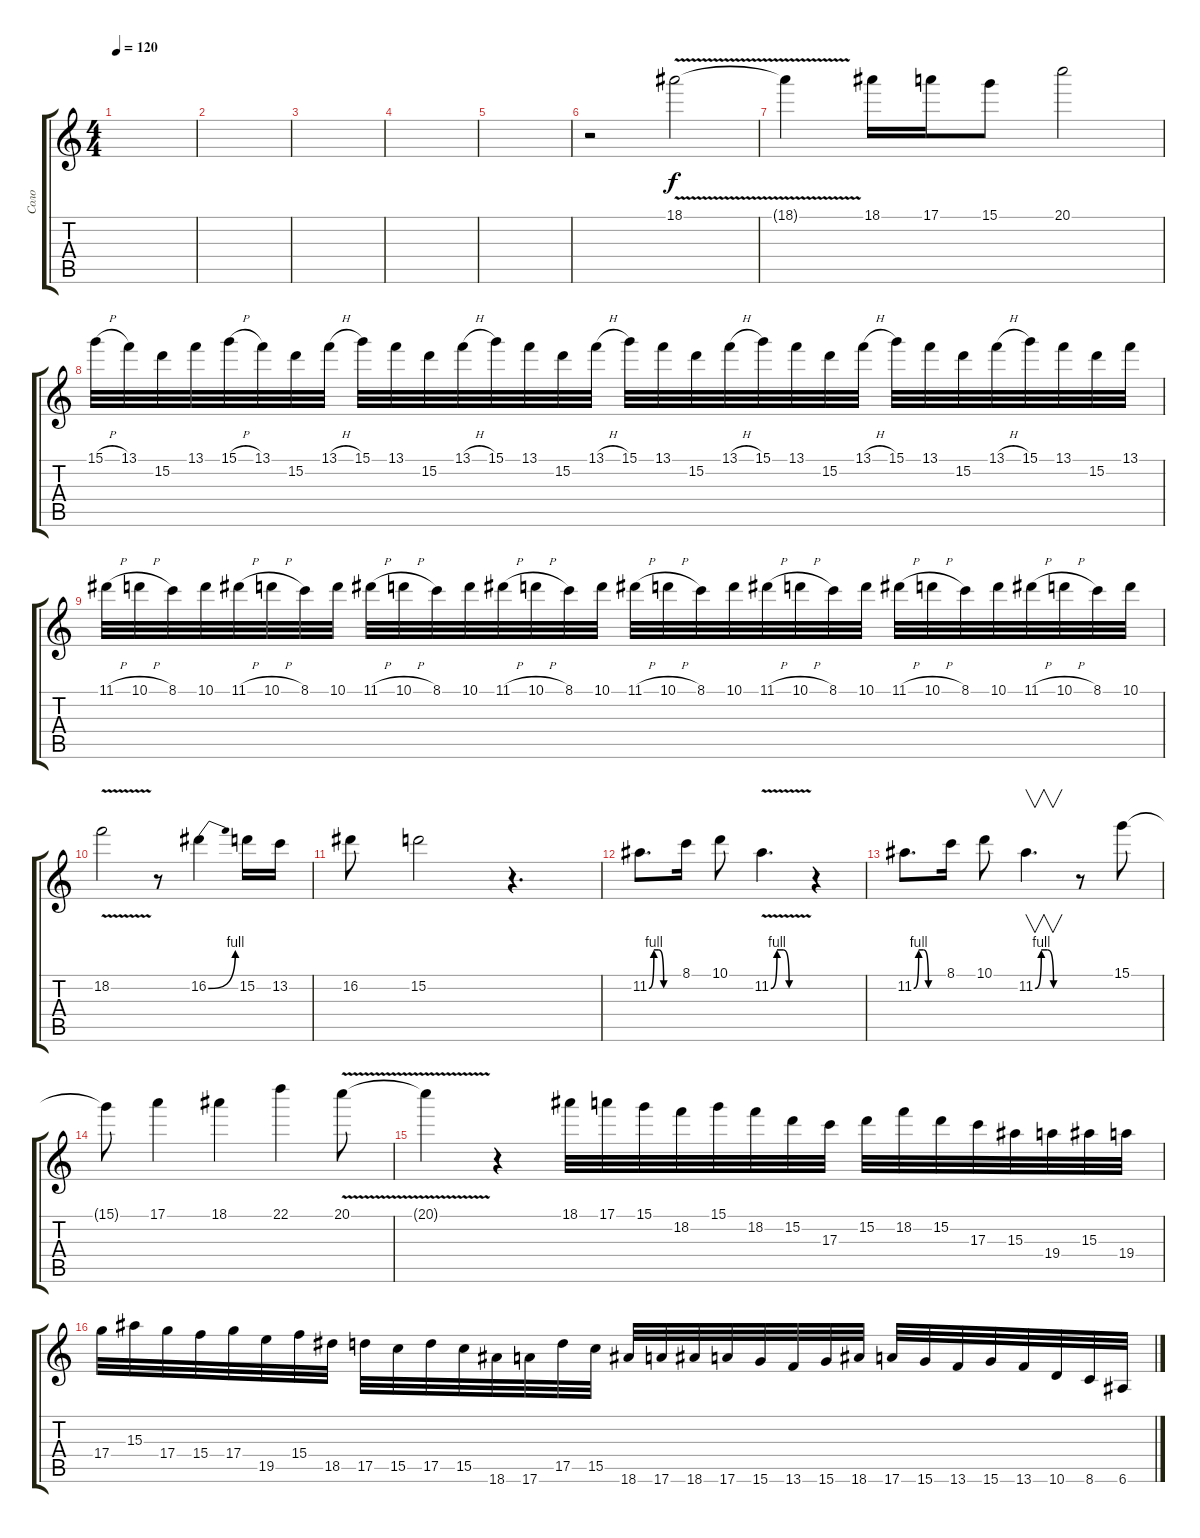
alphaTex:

\track ("Соло" "Соло") {instrument overdrivenguitar}
\staff {score tabs}
\tuning (E4 B3 G3 D3 A2 E2) {hide}
\ts (4 4)
\tempo 120
\clef g2
\ks c
|
|
|
|
|
r.2 18.1{v}.2 |
18.1{t}.4 18.1.16 17.1.16 15.1.8 20.1.2 |
15.1{h}.32 13.1.32 15.2.32 13.1.32 15.1{h}.32 13.1.32 15.2.32 13.1{h}.32 15.1.32 13.1.32 15.2.32 13.1{h}.32 15.1.32 13.1.32 15.2.32 13.1{h}.32 15.1.32 13.1.32 15.2.32 13.1{h}.32 15.1.32 13.1.32 15.2.32 13.1{h}.32 15.1.32 13.1.32 15.2.32 13.1{h}.32 15.1.32 13.1.32 15.2.32 13.1.32 |
11.1{h}.32 10.1{h}.32 8.1.32 10.1.32 11.1{h}.32 10.1{h}.32 8.1.32 10.1.32 11.1{h}.32 10.1{h}.32 8.1.32 10.1.32 11.1{h}.32 10.1{h}.32 8.1.32 10.1.32 11.1{h}.32 10.1{h}.32 8.1.32 10.1.32 11.1{h}.32 10.1{h}.32 8.1.32 10.1.32 11.1{h}.32 10.1{h}.32 8.1.32 10.1.32 11.1{h}.32 10.1{h}.32 8.1.32 10.1.32 |
18.2{v}.2 r.8 16.2{be (bend 0 0 60 4)}.4 15.2.16 13.2.16 |
16.2.8 15.2.2 r.4{d} |
11.2{be (custom 0 0 10 4 20 4 30 0 60 0)}.8{d} 8.1.16 10.1.8 11.2{be (custom 0 0 10 4 20 4 30 0 60 0) v}.4{d} r.4 |
11.2{be (custom 0 0 10 4 20 4 30 0 60 0)}.8{d} 8.1.16 10.1.8 11.2{be (custom 0 0 10 4 20 4 30 0 60 0)}.4{v d} r.8 15.1.8 |
15.1{t}.8 17.1.4 18.1.4 22.1.4 20.1{v}.8 |
20.1{t}.4 r.4 18.1.32 17.1.32 15.1.32 18.2.32 15.1.32 18.2.32 15.2.32 17.3.32 15.2.32 18.2.32 15.2.32 17.3.32 15.3.32 19.4.32 15.3.32 19.4.32 |
17.4.32 15.3.32 17.4.32 15.4.32 17.4.32 19.5.32 15.4.32 18.5.32 17.5.32 15.5.32 17.5.32 15.5.32 18.6.32 17.6.32 17.5.32 15.5.32 18.6.32 17.6.32 18.6.32 17.6.32 15.6.32 13.6.32 15.6.32 18.6.32 17.6.32 15.6.32 13.6.32 15.6.32 13.6.32 10.6.32 8.6.32 6.6.32
